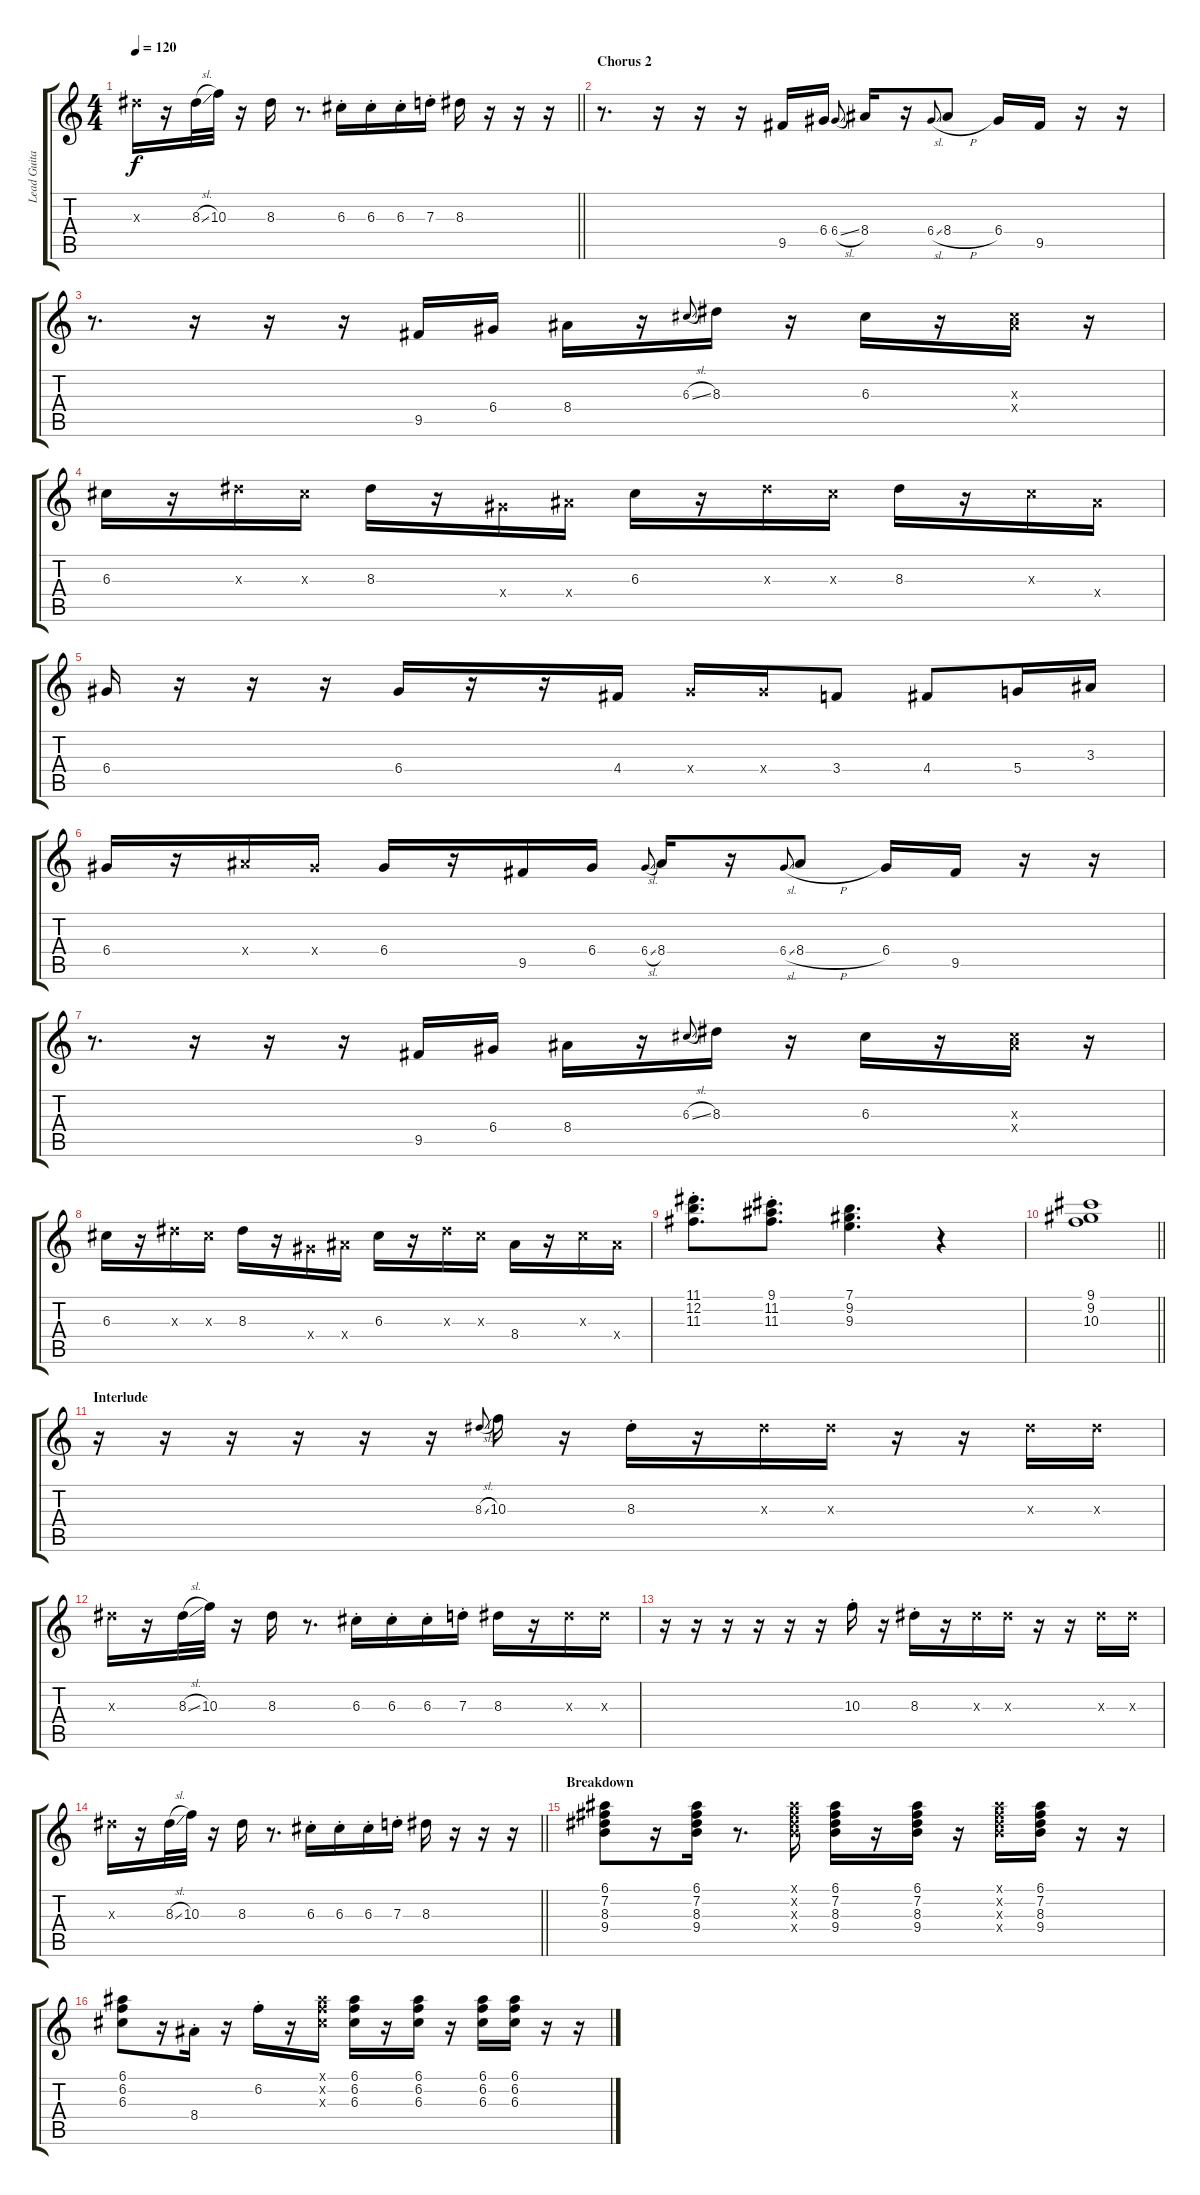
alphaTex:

\track ("Lead Guitar" "Lead Guita") {instrument electricguitarclean}
\staff {score tabs}
\tuning (E4 B3 G3 D3 A2 E2) {hide}
\ts (4 4)
\tempo 120
\clef g2
\barLineRight lightlight
\ks c
8.3{x}.16{dy f} r.16 8.3{sl}.32 10.3.32 r.16 8.3.16 r.8{d} 6.3{st}.16 6.3{st}.16 6.3{st}.16 7.3{st}.16 8.3.16 r.16 r.16 r.16 |
\section ("" "Chorus 2")
r.8{d} r.16 r.16 r.16 9.5.16 6.4.16 6.4{sl}.8{gr onbeat} 8.4.16 r.16 6.4{sl}.8{gr onbeat} 8.4{h}.8 6.4.16 9.5.16 r.16 r.16 |
r.8{d} r.16 r.16 r.16 9.5.16 6.4.16 8.4.16 r.16 6.3{sl}.8{gr onbeat} 8.3.16 r.16 6.3.16 r.16 (6.3{x} 8.4{x}).16 r.16 |
6.3.16 r.16 8.3{x}.16 6.3{x}.16 8.3.16 r.16 6.4{x}.16 8.4{x}.16 6.3.16 r.16 8.3{x}.16 6.3{x}.16 8.3.16 r.16 6.3{x}.16 8.4{x}.16 |
6.4.16 r.16 r.16 r.16 6.4.16 r.16 r.16 4.4.16 6.4{x}.16 6.4{x}.16 3.4.8 4.4.8 5.4.16 3.3.16 |
6.4.16 r.16 8.4{x}.16 6.4{x}.16 6.4.16 r.16 9.5.16 6.4.16 6.4{sl}.8{gr onbeat} 8.4.16 r.16 6.4{sl}.8{gr onbeat} 8.4{h}.8 6.4.16 9.5.16 r.16 r.16 |
r.8{d} r.16 r.16 r.16 9.5.16 6.4.16 8.4.16 r.16 6.3{sl}.8{gr onbeat} 8.3.16 r.16 6.3.16 r.16 (6.3{x} 8.4{x}).16 r.16 |
6.3.16 r.16 8.3{x}.16 6.3{x}.16 8.3.16 r.16 6.4{x}.16 8.4{x}.16 6.3.16 r.16 8.3{x}.16 6.3{x}.16 8.4.16 r.16 6.3{x}.16 8.4{x}.16 |
(11.1{st} 12.2{st} 11.3{st}).8{d} (9.1{st} 11.2{st} 11.3{st}).8{d} (7.1 9.2 9.3).4{d} r.4 |
\barLineRight lightlight
(9.1 9.2 10.3).1 |
\section ("" "Interlude")
r.16 r.16 r.16 r.16 r.16 r.16 8.3{sl}.8{gr onbeat} 10.3.16 r.16 8.3{st}.16 r.16 8.3{x}.16 8.3{x}.16 r.16 r.16 8.3{x}.16 8.3{x}.16 |
8.3{x}.16 r.16 8.3{sl}.32 10.3.32 r.16 8.3.16 r.8{d} 6.3{st}.16 6.3{st}.16 6.3{st}.16 7.3{st}.16 8.3.16 r.16 8.3{x}.16 8.3{x}.16 |
r.16 r.16 r.16 r.16 r.16 r.16 10.3{st}.16 r.16 8.3{st}.16 r.16 8.3{x}.16 8.3{x}.16 r.16 r.16 8.3{x}.16 8.3{x}.16 |
\barLineRight lightlight
8.3{x}.16 r.16 8.3{sl}.32 10.3.32 r.16 8.3.16 r.8{d} 6.3{st}.16 6.3{st}.16 6.3{st}.16 7.3{st}.16 8.3.16 r.16 r.16 r.16 |
\section ("" "Breakdown")
(6.1 7.2 8.3 9.4).8 r.16 (6.1 7.2 8.3 9.4).16 r.8{d} (6.1{x} 7.2{x} 8.3{x} 9.4{x}).16 (6.1 7.2 8.3 9.4).16 r.16 (6.1 7.2 8.3 9.4).16 r.16 (6.1{x} 7.2{x} 8.3{x} 9.4{x}).16 (6.1 7.2 8.3 9.4).16 r.16 r.16 |
(6.1 6.2 6.3).8 r.16 8.4{st}.16 r.16 6.2{st}.16 r.16 (6.1{x} 6.2{x} 6.3{x}).16 (6.1 6.2 6.3).16 r.16 (6.1 6.2 6.3).16 r.16 (6.1 6.2 6.3).16 (6.1 6.2 6.3).16 r.16 r.16
